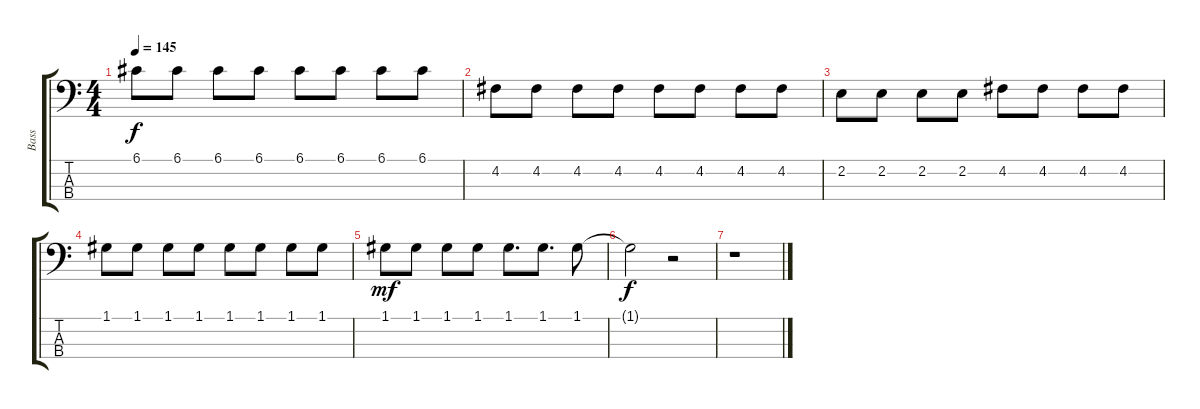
\track ("Bass" "Bass") {instrument electricbassfinger}
\staff {score tabs}
\tuning (G2 D2 A1 E1) {hide}
\ts (4 4)
\tempo 145
\clef f4
\ks c
6.1.8{dy f} 6.1.8 6.1.8 6.1.8 6.1.8 6.1.8 6.1.8 6.1.8 |
4.2.8 4.2.8 4.2.8 4.2.8 4.2.8 4.2.8 4.2.8 4.2.8 |
2.2.8 2.2.8 2.2.8 2.2.8 4.2.8 4.2.8 4.2.8 4.2.8 |
1.1.8 1.1.8 1.1.8 1.1.8 1.1.8 1.1.8 1.1.8 1.1.8 |
1.1.8{dy mf} 1.1.8 1.1.8 1.1.8 1.1.8{d} 1.1.8{d} 1.1.8 |
1.1{t}.2{dy f} r.2 |
r.1
